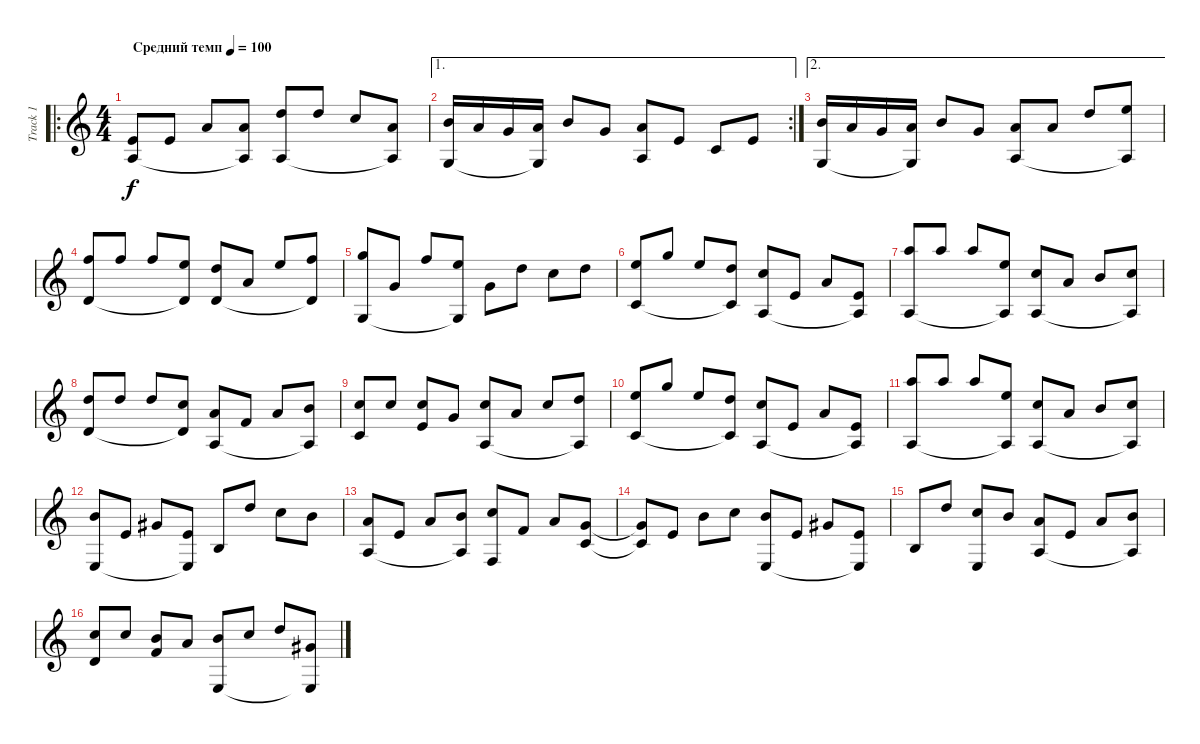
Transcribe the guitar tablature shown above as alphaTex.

\track ("Track 1" "Track 1") {instrument acousticguitarnylon}
\staff {score}
\tuning (E4 B3 G3 D3 A2 E2) {hide}
\ro
\ts (4 4)
\tempo (100 "Средний темп")
\clef g2
\ks c
(2.4 0.5).8{dy f instrument acousticguitarnylon} 2.4.8 2.3.8 (2.3 0.5{t}).8 (3.2 0.5).8 3.2.8 1.2.8 (2.3 0.5{t}).8 |
\ae 1
\rc 2
(0.2 3.6).16 2.3.16 0.3.16 (2.3 3.6{t}).16 0.2.8 0.3.8 (2.3 0.5).8 2.4.8 3.5.8 2.4.8 |
\ae 2
(0.2 3.6).16 2.3.16 0.3.16 (2.3 3.6{t}).16 0.2.8 0.3.8 (2.3 0.5).8 2.3.8 3.2.8 (0.1 0.5{t}).8 |
(1.1 0.4).8 1.1.8 1.1.8 (0.1 0.4{t}).8 (3.2 0.4).8 2.3.8 0.1.8 (1.1 0.4{t}).8 |
(3.1 3.6).8 0.3.8 1.1.8 (0.1 3.6{t}).8 0.3.8 3.2.8 1.2.8 3.2.8 |
(0.1 3.5).8 3.1.8 0.1.8 (3.2 3.5{t}).8 (1.2 0.5).8 2.4.8 2.3.8 (2.4 0.5{t}).8 |
(5.1 0.5).8 5.1.8 5.1.8 (5.2 0.5{t}).8 (1.2 0.5).8 2.3.8 0.2.8 (1.2 0.5{t}).8 |
(3.2 0.4).8 3.2.8 3.2.8 (1.2 0.4{t}).8 (2.3 0.5).8 3.4.8 2.3.8 (0.2 0.5{t}).8 |
(1.2 3.5).8 1.2.8 (1.2 2.4).8 0.3.8 (1.2 0.5).8 2.3.8 1.2.8 (3.2 0.5{t}).8 |
(0.1 3.5).8 3.1.8 0.1.8 (3.2 3.5{t}).8 (1.2 0.5).8 2.4.8 2.3.8 (2.4 0.5{t}).8 |
(5.1 0.5).8 5.1.8 5.1.8 (5.2 0.5{t}).8 (1.2 0.5).8 2.3.8 0.2.8 (1.2 0.5{t}).8 |
(0.2 0.6).8 2.4.8 1.3.8 (2.4 0.6{t}).8 2.5.8 3.2.8 1.2.8 0.2.8 |
(2.3 0.5).8 2.4.8 2.3.8 (0.2 0.5{t}).8 (1.2 1.6).8 3.4.8 2.3.8 (0.3 3.5).8 |
(0.3{t} 3.5{t}).8 2.4.8 0.2.8 1.2.8 (0.2 0.6).8 2.4.8 1.3.8 (2.4 0.6{t}).8 |
2.5.8 3.2.8 (1.2 0.6).8 0.2.8 (2.3 0.5).8 2.4.8 2.3.8 (0.2 0.5{t}).8 |
(1.2 0.4).8 1.2.8 (0.2 3.4).8 2.3.8 (0.2 0.6).8 1.2.8 3.2.8 (1.3 0.6{t}).8
